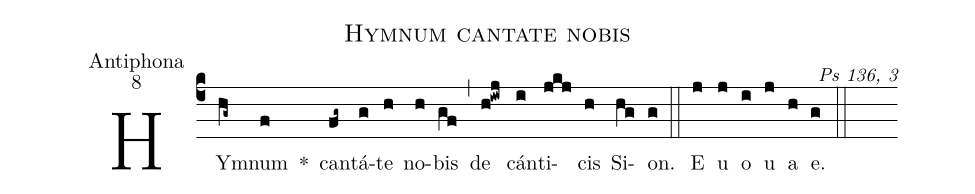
name:Hymnum cantate nobis;
office-part:Antiphona;
mode:8;
commentary:Ps 136, 3;
%%
(c4) HYm(hg~)num(f) <sp>*</sp>() can(fg~)tá(g)te(h) no(h)bis(gf) (,) de(h!iwj) cán(i)ti(jkj)cis(h) Si(hg)on.(g) (::)
<eu>E(j) u(j) o(i) u(j) a(h) e.(g) </eu>(::)
